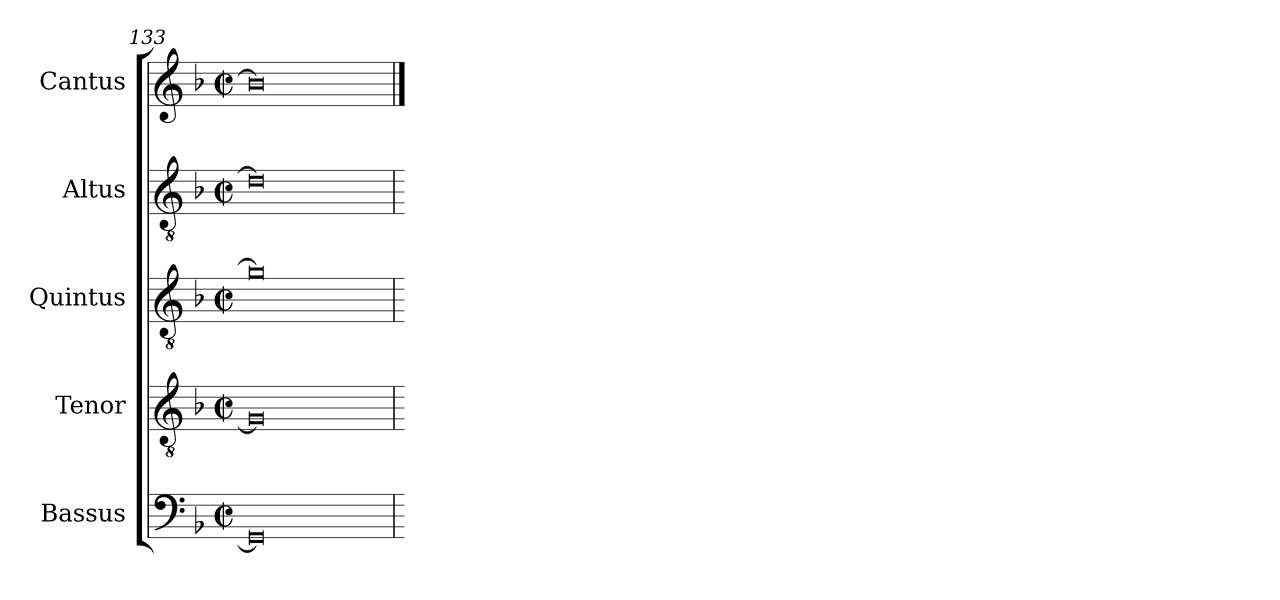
**kern	**kern	**kern	**kern	**kern
*part5	*part4	*part3	*part2	*part1
*staff5	*staff4	*staff3	*staff2	*staff1
*I"Bassus	*I"Tenor	*I"Quintus	*I"Altus	*I"Cantus
*clefF4	*clefGv2	*clefGv2	*clefGv2	*clefG2
*k[b-]	*k[b-]	*k[b-]	*k[b-]	*k[b-]
*F:	*F:	*F:	*F:	*F:
*M2/2	*M2/2	*M2/2	*M2/2	*M2/2
*met(c|)	*met(c|)	*met(c|)	*met(c|)	*met(c|)
=133	=133	=133	=133	=133
0GG]	0G]	0g]	0d]	0b]
=	=	=	=	==
*-	*-	*-	*-	*-
